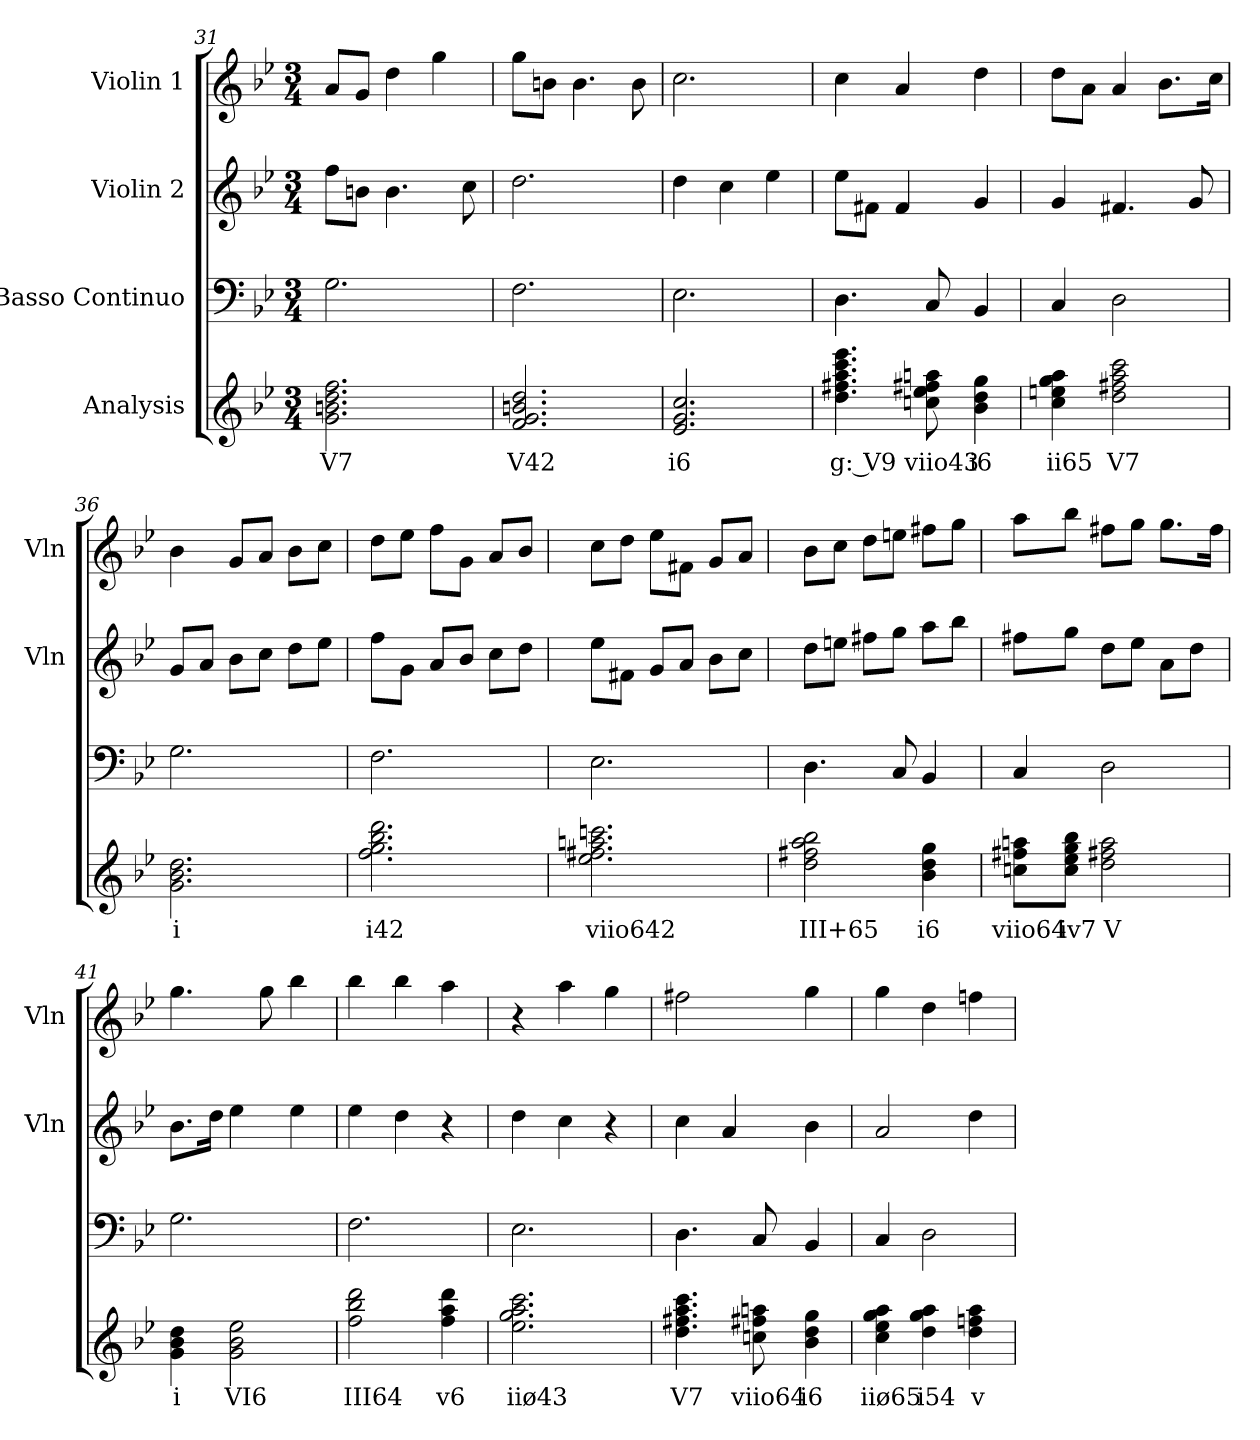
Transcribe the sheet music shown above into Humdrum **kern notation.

**kern	**text	**kern	**kern	**kern
*part4	*part4	*part3	*part2	*part1
*staff4	*staff4	*staff3	*staff2	*staff1
*I"Analysis	*	*I"Basso Continuo	*I"Violin 2	*I"Violin 1
*	*	*	*I'Vln	*I'Vln
!!LO:LB:g=z
*	*	*clefF4	*clefG2	*clefG2
*k[b-e-]	*	*k[b-e-]	*k[b-e-]	*k[b-e-]
*M3/4	*	*M3/4	*M3/4	*M3/4
=31	=31	=31	=31	=31
2.g 2.bn 2.dd 2.ff	V7	2.G\	8ff\L	8a/L
.	.	.	8bn\J	8g/J
.	.	.	4.b\	4dd\
.	.	.	.	4gg\
.	.	.	8cc\	.
=32	=32	=32	=32	=32
2.f 2.g 2.bn 2.dd	V42	2.F\	2.dd\	8gg\L
.	.	.	.	8bn\J
.	.	.	.	4.b\
.	.	.	.	8b\
=33	=33	=33	=33	=33
2.e- 2.g 2.cc	i6	2.E-\	4dd\	2.cc\
.	.	.	4cc\	.
.	.	.	4ee-\	.
=34	=34	=34	=34	=34
4.dd 4.ff#X 4.aa 4.ccc 4.eee-	g: V9	4.D\	8ee-\L	4cc\
.	.	.	8f#X\J	.
.	.	.	4f#/	4a/
8ccn 8ee- 8ff#X 8aan	viio43	8C/	.	.
4b- 4dd 4gg	i6	4BB-/	4g/	4dd\
=35	=35	=35	=35	=35
4cc 4een 4gg 4aa	ii65	4C/	4g/	8dd\L
.	.	.	.	8a\J
2dd 2ff#X 2aa 2ccc	V7	2D\	4.f#X/	4a/
.	.	.	.	8.b-\L
.	.	.	8g/	.
.	.	.	.	16cc\Jk
!!LO:LB:g=z
=36	=36	=36	=36	=36
2.g 2.b- 2.dd	i	2.G\	8g/L	4b-\
.	.	.	8a/J	.
.	.	.	8b-\L	8g/L
.	.	.	8cc\J	8a/J
.	.	.	8dd\L	8b-\L
.	.	.	8ee-\J	8cc\J
=37	=37	=37	=37	=37
2.ff 2.gg 2.bb- 2.ddd	i42	2.F\	8ff\L	8dd\L
.	.	.	8g\J	8ee-\J
.	.	.	8a/L	8ff\L
.	.	.	8b-/J	8g\J
.	.	.	8cc\L	8a/L
.	.	.	8dd\J	8b-/J
=38	=38	=38	=38	=38
2.ee- 2.ff#X 2.aan 2.cccn	viio642	2.E-\	8ee-\L	8cc\L
.	.	.	8f#X\J	8dd\J
.	.	.	8g/L	8ee-\L
.	.	.	8a/J	8f#X\J
.	.	.	8b-\L	8g/L
.	.	.	8cc\J	8a/J
=39	=39	=39	=39	=39
2dd 2ff#X 2aa 2bb-	III+65	4.D\	8dd\L	8b-\L
.	.	.	8een\J	8cc\J
.	.	.	8ff#X\L	8dd\L
.	.	8C/	8gg\J	8een\J
4b- 4dd 4gg	i6	4BB-/	8aa\L	8ff#X\L
.	.	.	8bb-\J	8gg\J
=40	=40	=40	=40	=40
8ccn 8ff#X 8aanL	viio64	4C/	8ff#X\L	8aa\L
8cc 8ee- 8gg 8bb-J	iv7	.	8gg\J	8bb-\J
2dd 2ff#X 2aa	V	2D\	8dd\L	8ff#X\L
.	.	.	8ee-\J	8gg\J
.	.	.	8a\L	8.gg\L
.	.	.	8dd\J	.
.	.	.	.	16ff#\Jk
!!LO:LB:g=z
=41	=41	=41	=41	=41
4g 4b- 4dd	i	2.G\	8.b-\L	4.gg\
.	.	.	16dd\Jk	.
2g 2b- 2ee-	VI6	.	4ee-\	.
.	.	.	.	8gg\
.	.	.	4ee-\	4bb-\
=42	=42	=42	=42	=42
2ff 2bb- 2ddd	III64	2.F\	4ee-\	4bb-\
.	.	.	4dd\	4bb-\
4ff 4aa 4ddd	v6	.	4r	4aa\
=43	=43	=43	=43	=43
2.ee- 2.gg 2.aa 2.ccc	iiø43	2.E-\	4dd\	4r
.	.	.	4cc\	4aa\
.	.	.	4r	4gg\
=44	=44	=44	=44	=44
4.dd 4.ff#X 4.aa 4.ccc	V7	4.D\	4cc\	2ff#X\
.	.	.	4a/	.
8ccn 8ff#X 8aan	viio64	8C/	.	.
4b- 4dd 4gg	i6	4BB-/	4b-\	4gg\
=45	=45	=45	=45	=45
4cc 4ee- 4gg 4aa	iiø65	4C/	2a/	4gg\
4dd 4gg 4aa	i54	2D\	.	4dd\
4dd 4ffn 4aa	v	.	4dd\	4ffn\
=	=	=	=	=
*-	*-	*-	*-	*-
